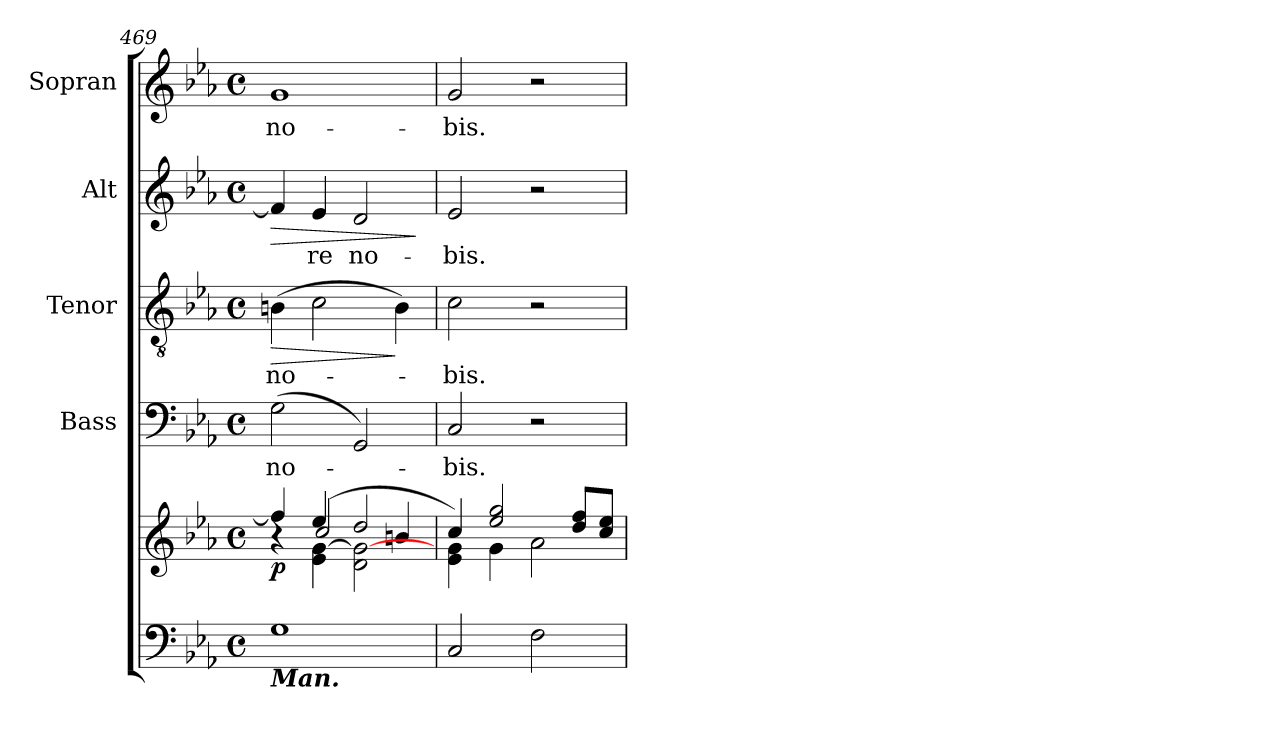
**kern	**kern	**dynam	**kern	**text	**kern	**text	**dynam	**kern	**text	**dynam	**kern	**text
*part5	*part5	*part5	*part4	*part4	*part3	*part3	*part3	*part2	*part2	*part2	*part1	*part1
*staff6	*staff5	*staff5/6	*staff4	*staff4	*staff3	*staff3	*staff3	*staff2	*staff2	*staff2	*staff1	*staff1
*	*	*	*I"Bass	*	*I"Tenor	*	*	*I"Alt	*	*	*I"Sopran	*
*	*	*	*I'B.	*	*I'T.	*	*	*I'A.	*	*	*I'S.	*
*clefF4	*clefG2	*	*clefF4	*	*clefGv2	*	*	*clefG2	*	*	*clefG2	*
*k[b-e-a-]	*k[b-e-a-]	*	*k[b-e-a-]	*	*k[b-e-a-]	*	*	*k[b-e-a-]	*	*	*k[b-e-a-]	*
*E-:	*E-:	*	*E-:	*	*E-:	*	*	*E-:	*	*	*E-:	*
*M4/4	*M4/4	*	*M4/4	*	*M4/4	*	*	*M4/4	*	*	*M4/4	*
*met(c)	*met(c)	*	*met(c)	*	*met(c)	*	*	*met(c)	*	*	*met(c)	*
=469	=469	=469	=469	=469	=469	=469	=469	=469	=469	=469	=469	=469
*	*^	*	*	*	*	*	*	*	*	*	*	*
*	*	*^	*	*	*	*	*	*	*	*	*	*	*
!LO:TX:b:Bi:t=Man.	!	!	!	!	!	!	!	!	!	!	!	!	!	!
!	!	!	!	!LO:DY:b	!	!LO:LY:b	!	!LO:LY:b	!LO:HP:b	!	!	!LO:HP:b	!	!LO:LY:b
1G	4ff/]	4ra	4ryy	p	(>2G\	no-	(>4Bn\	no-	>	4f/]	.	>	1g	no-
!	!	!	!	!	!	!	!	!	!	!	!LO:LY:b	!	!	!
.	(4ee-/	2cc/	4e-\ [<4g\	.	.	.	2c\	.	.	4e-/	-re	.	.	.
!	!	!	!	!	!	!	!	!	!	!	!LO:LY:b	!	!	!
.	2dd/	.	2d\ 2g\_	.	2GG/)	.	.	.	.	2d/	no-	.	.	.
.	.	4bn/	.	.	.	.	4B\)	.	]	.	.	.	.	.
*	*v	*v	*v	*	*	*	*	*	*	*	*	*	*	*
.	.	.	.	.	.	.	.	.	.	]	.	.
=470	=470	=470	=470	=470	=470	=470	=470	=470	=470	=470	=470	=470
*	*^	*	*	*	*	*	*	*	*	*	*	*
!	!	!	!	!	!LO:LY:b	!	!LO:LY:b	!	!	!LO:LY:b	!	!	!LO:LY:b
2C/	4cc/)	4e-\ 4g\	.	2C/	-bis.	2c\	-bis.	.	2e-/	-bis.	.	2g/	-bis.
.	2ee-/ 2gg/	4g\	.	.	.	.	.	.	.	.	.	.	.
2F\	.	2a-\	.	2r	.	2r	.	.	2r	.	.	2r	.
.	8dd/ 8ff/L	.	.	.	.	.	.	.	.	.	.	.	.
.	8cc/ 8ee-/J	.	.	.	.	.	.	.	.	.	.	.	.
*	*v	*v	*	*	*	*	*	*	*	*	*	*	*
=	=	=	=	=	=	=	=	=	=	=	=	=
*-	*-	*-	*-	*-	*-	*-	*-	*-	*-	*-	*-	*-
